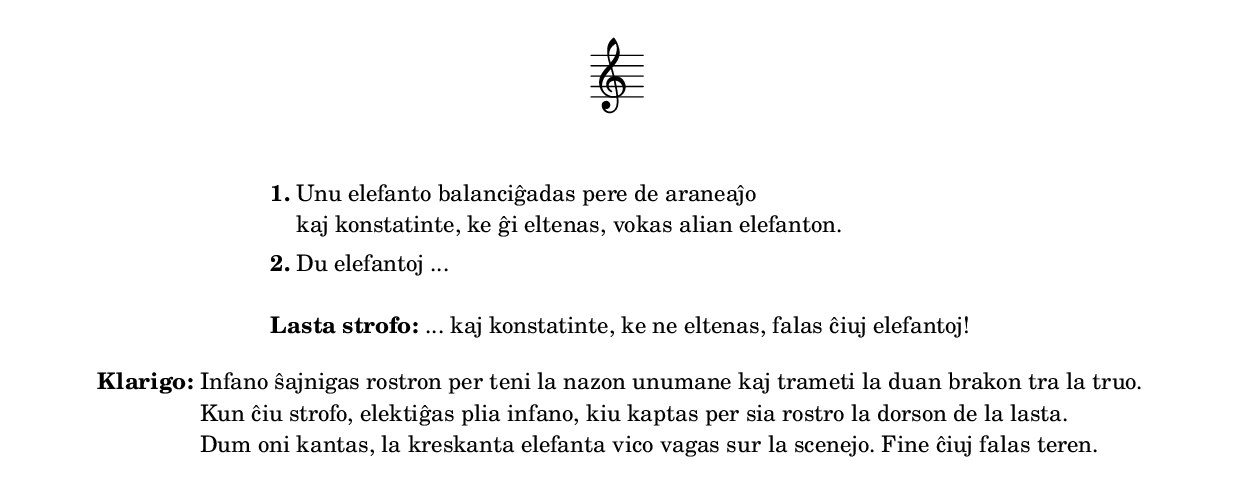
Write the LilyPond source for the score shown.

\tocItem \markup "Elefantoj balanciĝadas"
\score {
	\header {
	title = "Elefantoj balanciĝadas"
        subsubtitle = \markup { \vspace #1 }
	}
  % nur simbolaj notoj, necesaj por ke entute aperu la titolo:
  \layout { indent = 9\cm } \new Staff { \omit Staff.BarLine \omit Staff.TimeSignature \omit Score.BarNumber { s1 } }
}
\noPageBreak

\markup {
% \combine \null \vspace #0.3 % adds vertical spacing between verses
      
\fill-line {
  \column {
     \line { \bold "1."
       \column {
         "Unu elefanto balanciĝadas pere de araneaĵo"
         "kaj konstatinte, ke ĝi eltenas, vokas alian elefanton."
         } % column
      } % line
     \combine \null \vspace #0.1 % adds vertical spacing between verses
     \line { \bold "2."
       \column {
         "Du elefantoj ..."
         } % column
      } % line
     \combine \null \vspace #0.1 % adds vertical spacing between verses
     \line { \bold "Lasta strofo:"
       \column {
         "... kaj konstatinte, ke ne eltenas, falas ĉiuj elefantoj!"
         } % column
      } % line
    } % column
  } % fill-line
} % markup	

\markup {
  \fill-line {
    \column {
      \combine \null \vspace #0.5 % adds vertical spacing between verses
      \line { \bold "Klarigo:"
        \column {
          "Infano ŝajnigas rostron per teni la nazon unumane kaj trameti la duan brakon tra la truo."
          "Kun ĉiu strofo, elektiĝas plia infano, kiu kaptas per sia rostro la dorson de la lasta."
          "Dum oni kantas, la kreskanta elefanta vico vagas sur la scenejo. Fine ĉiuj falas teren."
          \combine \null \vspace #0.5 % adds vertical spacing between verses
          } % column
       } % line
    } % column
  } % fill-line
} % markup
